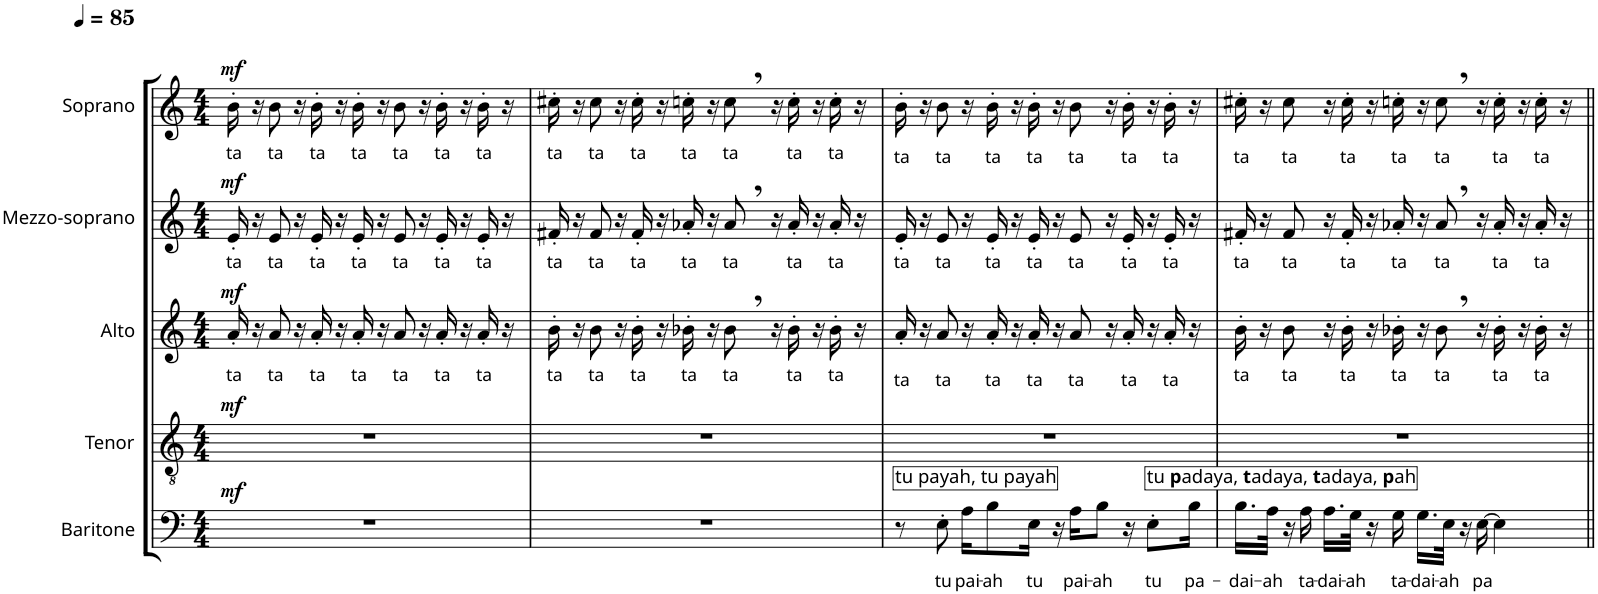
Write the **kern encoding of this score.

**kern	**text	**dynam	**kern	**dynam	**kern	**text	**dynam	**kern	**text	**dynam	**kern	**text	**dynam
*part5	*part5	*part5	*part4	*part4	*part3	*part3	*part3	*part2	*part2	*part2	*part1	*part1	*part1
*staff5	*staff5	*staff5	*staff4	*staff4	*staff3	*staff3	*staff3	*staff2	*staff2	*staff2	*staff1	*staff1	*staff1
*I"Baritone	*	*	*I"Tenor	*	*I"Alto	*	*	*I"Mezzo-soprano	*	*	*I"Soprano	*	*
*I'Bar.	*	*	*I'T.	*	*I'A.	*	*	*I'Mzs.	*	*	*I'S.	*	*
*clefF4	*	*	*clefGv2	*	*clefG2	*	*	*clefG2	*	*	*clefG2	*	*
*k[]	*	*	*k[]	*	*k[]	*	*	*k[]	*	*	*k[]	*	*
*M4/4	*	*	*M4/4	*	*M4/4	*	*	*M4/4	*	*	*M4/4	*	*
*MM85	*	*	*MM85	*	*MM85	*	*	*MM85	*	*	*MM85	*	*
=1	=1	=1	=1	=1	=1	=1	=1	=1	=1	=1	=1	=1	=1
!	!	!LO:DY:a	!	!LO:DY:a	!	!LO:LY:b	!LO:DY:a	!	!LO:LY:b	!LO:DY:a	!	!LO:LY:b	!LO:DY:a
1r	.	mf	1r	mf	16a'/	ta	mf	16e'/	ta	mf	16b'\	ta	mf
.	.	.	.	.	16r	.	.	16r	.	.	16r	.	.
!	!	!	!	!	!	!LO:LY:b	!	!	!LO:LY:b	!	!	!LO:LY:b	!
.	.	.	.	.	8a/	ta	.	8e/	ta	.	8b\	ta	.
.	.	.	.	.	16r	.	.	16r	.	.	16r	.	.
!	!	!	!	!	!	!LO:LY:b	!	!	!LO:LY:b	!	!	!LO:LY:b	!
.	.	.	.	.	16a'/	ta	.	16e'/	ta	.	16b'\	ta	.
.	.	.	.	.	16r	.	.	16r	.	.	16r	.	.
!	!	!	!	!	!	!LO:LY:b	!	!	!LO:LY:b	!	!	!LO:LY:b	!
.	.	.	.	.	16a'/	ta	.	16e'/	ta	.	16b'\	ta	.
.	.	.	.	.	16r	.	.	16r	.	.	16r	.	.
!	!	!	!	!	!	!LO:LY:b	!	!	!LO:LY:b	!	!	!LO:LY:b	!
.	.	.	.	.	8a/	ta	.	8e/	ta	.	8b\	ta	.
.	.	.	.	.	16r	.	.	16r	.	.	16r	.	.
!	!	!	!	!	!	!LO:LY:b	!	!	!LO:LY:b	!	!	!LO:LY:b	!
.	.	.	.	.	16a'/	ta	.	16e'/	ta	.	16b'\	ta	.
.	.	.	.	.	16r	.	.	16r	.	.	16r	.	.
!	!	!	!	!	!	!LO:LY:b	!	!	!LO:LY:b	!	!	!LO:LY:b	!
.	.	.	.	.	16a'/	ta	.	16e'/	ta	.	16b'\	ta	.
.	.	.	.	.	16r	.	.	16r	.	.	16r	.	.
=2	=2	=2	=2	=2	=2	=2	=2	=2	=2	=2	=2	=2	=2
!	!	!	!	!	!	!LO:LY:b	!	!	!LO:LY:b	!	!	!LO:LY:b	!
1r	.	.	1r	.	16b'\	ta	.	16f#X'/	ta	.	16cc#X'\	ta	.
.	.	.	.	.	16r	.	.	16r	.	.	16r	.	.
!	!	!	!	!	!	!LO:LY:b	!	!	!LO:LY:b	!	!	!LO:LY:b	!
.	.	.	.	.	8b\	ta	.	8f#/	ta	.	8cc#\	ta	.
.	.	.	.	.	16r	.	.	16r	.	.	16r	.	.
!	!	!	!	!	!	!LO:LY:b	!	!	!LO:LY:b	!	!	!LO:LY:b	!
.	.	.	.	.	16b'\	ta	.	16f#'/	ta	.	16cc#'\	ta	.
.	.	.	.	.	16r	.	.	16r	.	.	16r	.	.
!	!	!	!	!	!	!LO:LY:b	!	!	!LO:LY:b	!	!	!LO:LY:b	!
.	.	.	.	.	16b-X'\	ta	.	16a-X'/	ta	.	16ccn'\	ta	.
.	.	.	.	.	16r	.	.	16r	.	.	16r	.	.
!	!	!	!	!	!	!LO:LY:b	!	!	!LO:LY:b	!	!	!LO:LY:b	!
.	.	.	.	.	8b-,\	ta	.	8a-,/	ta	.	8cc,\	ta	.
.	.	.	.	.	16r	.	.	16r	.	.	16r	.	.
!	!	!	!	!	!	!LO:LY:b	!	!	!LO:LY:b	!	!	!LO:LY:b	!
.	.	.	.	.	16b-'\	ta	.	16a-'/	ta	.	16cc'\	ta	.
.	.	.	.	.	16r	.	.	16r	.	.	16r	.	.
!	!	!	!	!	!	!LO:LY:b	!	!	!LO:LY:b	!	!	!LO:LY:b	!
.	.	.	.	.	16b-'\	ta	.	16a-'/	ta	.	16cc'\	ta	.
.	.	.	.	.	16r	.	.	16r	.	.	16r	.	.
=3	=3	=3	=3	=3	=3	=3	=3	=3	=3	=3	=3	=3	=3
!LO:TX:a:t=tu payah, tu payah	!	!	!	!	!	!	!	!	!	!	!	!	!
!	!	!	!	!	!	!LO:LY:b	!	!	!LO:LY:b	!	!	!LO:LY:b	!
8r	.	.	1r	.	16a'/	ta	.	16e'/	ta	.	16b'\	ta	.
.	.	.	.	.	16r	.	.	16r	.	.	16r	.	.
!	!LO:LY:b	!	!	!	!	!LO:LY:b	!	!	!LO:LY:b	!	!	!LO:LY:b	!
8E'\	tu	.	.	.	8a/	ta	.	8e/	ta	.	8b\	ta	.
!	!LO:LY:b	!	!	!	!	!	!	!	!	!	!	!	!
16A\KL	pai-	.	.	.	16r	.	.	16r	.	.	16r	.	.
!	!LO:LY:b	!	!	!	!	!LO:LY:b	!	!	!LO:LY:b	!	!	!LO:LY:b	!
8B\	-ah	.	.	.	16a'/	ta	.	16e'/	ta	.	16b'\	ta	.
.	.	.	.	.	16r	.	.	16r	.	.	16r	.	.
!	!LO:LY:b	!	!	!	!	!LO:LY:b	!	!	!LO:LY:b	!	!	!LO:LY:b	!
16E\Jk	tu	.	.	.	16a'/	ta	.	16e'/	ta	.	16b'\	ta	.
16r	.	.	.	.	16r	.	.	16r	.	.	16r	.	.
!	!LO:LY:b	!	!	!	!	!LO:LY:b	!	!	!LO:LY:b	!	!	!LO:LY:b	!
16A\KL	pai-	.	.	.	8a/	ta	.	8e/	ta	.	8b\	ta	.
!	!LO:LY:b	!	!	!	!	!	!	!	!	!	!	!	!
8B\J	-ah	.	.	.	.	.	.	.	.	.	.	.	.
.	.	.	.	.	16r	.	.	16r	.	.	16r	.	.
!	!	!	!	!	!	!LO:LY:b	!	!	!LO:LY:b	!	!	!LO:LY:b	!
16r	.	.	.	.	16a'/	ta	.	16e'/	ta	.	16b'\	ta	.
!LO:TX:a:t=tu	!	!	!	!	!	!	!	!	!	!	!	!	!
!LO:TX:a:B:t=p	!	!	!	!	!	!	!	!	!	!	!	!	!
!LO:TX:a:t=adaya,	!	!	!	!	!	!	!	!	!	!	!	!	!
!LO:TX:a:B:t=t	!	!	!	!	!	!	!	!	!	!	!	!	!
!LO:TX:a:t=adaya,	!	!	!	!	!	!	!	!	!	!	!	!	!
!LO:TX:a:B:t=t	!	!	!	!	!	!	!	!	!	!	!	!	!
!LO:TX:a:t=adaya,	!	!	!	!	!	!	!	!	!	!	!	!	!
!LO:TX:a:B:t=p	!	!	!	!	!	!	!	!	!	!	!	!	!
!LO:TX:a:t=ah	!	!	!	!	!	!	!	!	!	!	!	!	!
!	!LO:LY:b	!	!	!	!	!	!	!	!	!	!	!	!
8E'\L	tu	.	.	.	16r	.	.	16r	.	.	16r	.	.
!	!	!	!	!	!	!LO:LY:b	!	!	!LO:LY:b	!	!	!LO:LY:b	!
.	.	.	.	.	16a'/	ta	.	16e'/	ta	.	16b'\	ta	.
!	!LO:LY:b	!	!	!	!	!	!	!	!	!	!	!	!
16B\Jk	pa-	.	.	.	16r	.	.	16r	.	.	16r	.	.
=4	=4	=4	=4	=4	=4	=4	=4	=4	=4	=4	=4	=4	=4
!	!LO:LY:b	!	!	!	!	!LO:LY:b	!	!	!LO:LY:b	!	!	!LO:LY:b	!
16.B\LL	-dai-	.	1r	.	16b'\	ta	.	16f#X'/	ta	.	16cc#X'\	ta	.
.	.	.	.	.	16r	.	.	16r	.	.	16r	.	.
!	!LO:LY:b	!	!	!	!	!	!	!	!	!	!	!	!
32A\JJk	-ah	.	.	.	.	.	.	.	.	.	.	.	.
!	!	!	!	!	!	!LO:LY:b	!	!	!LO:LY:b	!	!	!LO:LY:b	!
16r	.	.	.	.	8b\	ta	.	8f#/	ta	.	8cc#\	ta	.
!	!LO:LY:b	!	!	!	!	!	!	!	!	!	!	!	!
16A\	ta-	.	.	.	.	.	.	.	.	.	.	.	.
!	!LO:LY:b	!	!	!	!	!	!	!	!	!	!	!	!
16.A\LL	-dai-	.	.	.	16r	.	.	16r	.	.	16r	.	.
!	!	!	!	!	!	!LO:LY:b	!	!	!LO:LY:b	!	!	!LO:LY:b	!
.	.	.	.	.	16b'\	ta	.	16f#'/	ta	.	16cc#'\	ta	.
!	!LO:LY:b	!	!	!	!	!	!	!	!	!	!	!	!
32G\JJk	ah	.	.	.	.	.	.	.	.	.	.	.	.
16r	.	.	.	.	16r	.	.	16r	.	.	16r	.	.
!	!LO:LY:b	!	!	!	!	!LO:LY:b	!	!	!LO:LY:b	!	!	!LO:LY:b	!
16G\	ta-	.	.	.	16b-X'\	ta	.	16a-X'/	ta	.	16ccn'\	ta	.
!	!LO:LY:b	!	!	!	!	!	!	!	!	!	!	!	!
16.G\LL	-dai-	.	.	.	16r	.	.	16r	.	.	16r	.	.
!	!	!	!	!	!	!LO:LY:b	!	!	!LO:LY:b	!	!	!LO:LY:b	!
.	.	.	.	.	8b-,\	ta	.	8a-,/	ta	.	8cc,\	ta	.
!	!LO:LY:b	!	!	!	!	!	!	!	!	!	!	!	!
32E\JJk	-ah	.	.	.	.	.	.	.	.	.	.	.	.
16r	.	.	.	.	.	.	.	.	.	.	.	.	.
!	!LO:LY:b	!	!	!	!	!	!	!	!	!	!	!	!
[16E\	pa	.	.	.	16r	.	.	16r	.	.	16r	.	.
!	!	!	!	!	!	!LO:LY:b	!	!	!LO:LY:b	!	!	!LO:LY:b	!
4E\]	.	.	.	.	16b-'\	ta	.	16a-'/	ta	.	16cc'\	ta	.
.	.	.	.	.	16r	.	.	16r	.	.	16r	.	.
!	!	!	!	!	!	!LO:LY:b	!	!	!LO:LY:b	!	!	!LO:LY:b	!
.	.	.	.	.	16b-'\	ta	.	16a-'/	ta	.	16cc'\	ta	.
.	.	.	.	.	16r	.	.	16r	.	.	16r	.	.
=||	=||	=||	=||	=||	=||	=||	=||	=||	=||	=||	=||	=||	=||
*-	*-	*-	*-	*-	*-	*-	*-	*-	*-	*-	*-	*-	*-
